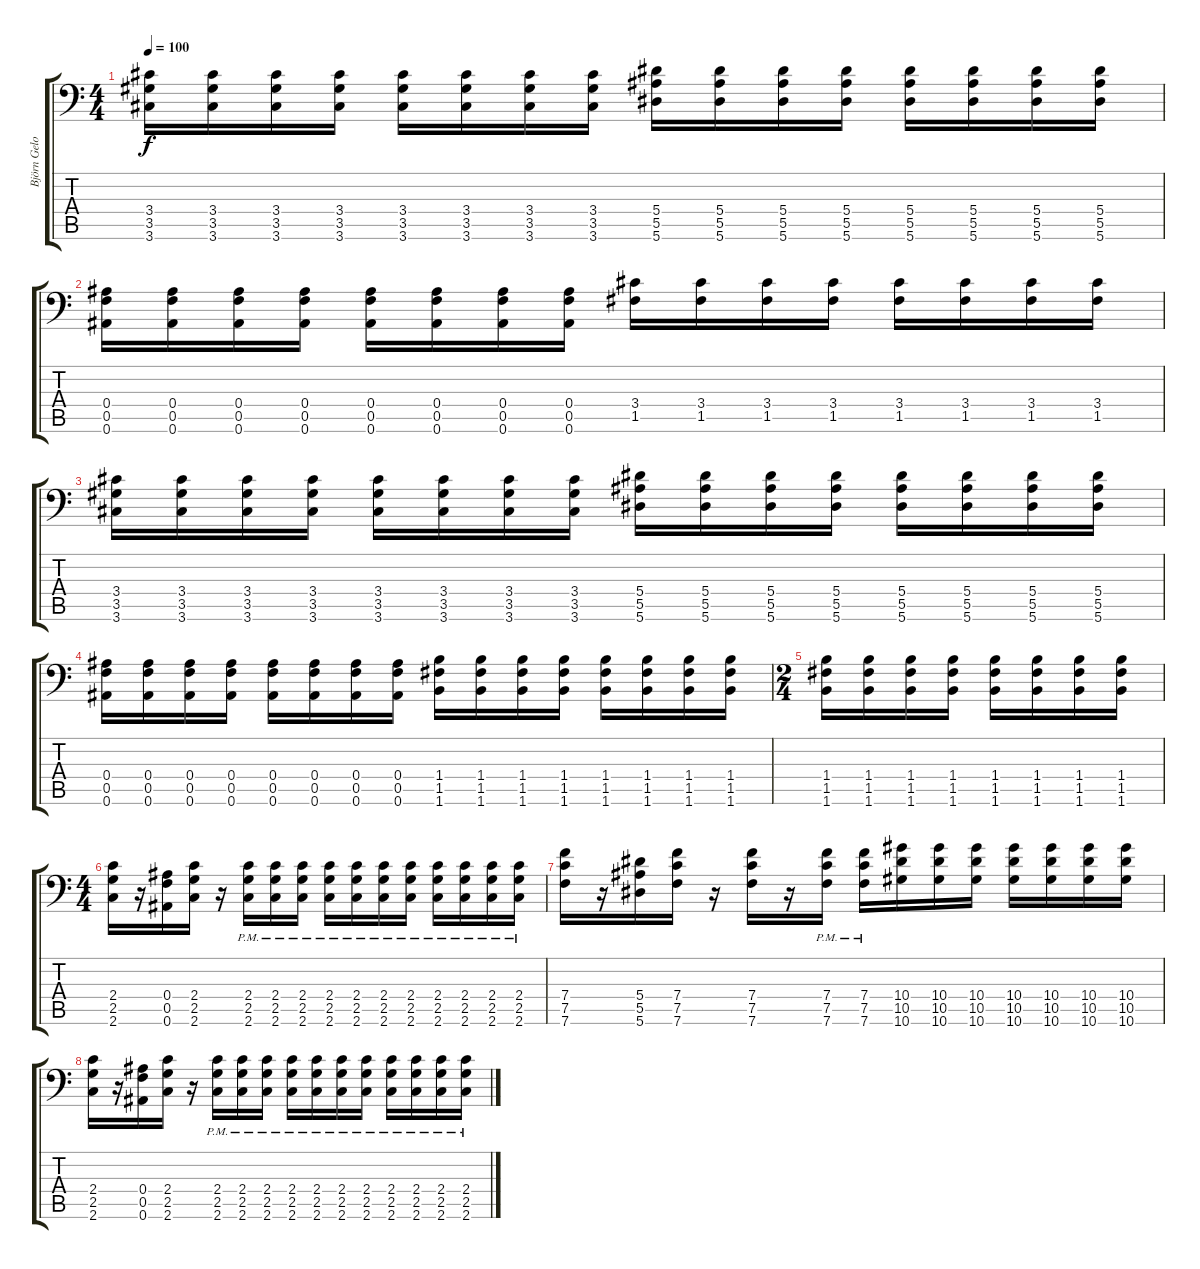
\track ("Björn Gelotte" "Björn Gelo") {instrument distortionguitar}
\staff {score tabs}
\tuning (C4 G3 Eb3 Bb2 F2 Bb1) {hide}
\ts (4 4)
\tempo 100
\clef f4
\ks c
(3.4 3.5 3.6).16{dy f} (3.4 3.5 3.6).16 (3.4 3.5 3.6).16 (3.4 3.5 3.6).16 (3.4 3.5 3.6).16 (3.4 3.5 3.6).16 (3.4 3.5 3.6).16 (3.4 3.5 3.6).16 (5.4 5.5 5.6).16 (5.4 5.5 5.6).16 (5.4 5.5 5.6).16 (5.4 5.5 5.6).16 (5.4 5.5 5.6).16 (5.4 5.5 5.6).16 (5.4 5.5 5.6).16 (5.4 5.5 5.6).16 |
(0.4 0.5 0.6).16 (0.4 0.5 0.6).16 (0.4 0.5 0.6).16 (0.4 0.5 0.6).16 (0.4 0.5 0.6).16 (0.4 0.5 0.6).16 (0.4 0.5 0.6).16 (0.4 0.5 0.6).16 (3.4 1.5).16 (3.4 1.5).16 (3.4 1.5).16 (3.4 1.5).16 (3.4 1.5).16 (3.4 1.5).16 (3.4 1.5).16 (3.4 1.5).16 |
(3.4 3.5 3.6).16 (3.4 3.5 3.6).16 (3.4 3.5 3.6).16 (3.4 3.5 3.6).16 (3.4 3.5 3.6).16 (3.4 3.5 3.6).16 (3.4 3.5 3.6).16 (3.4 3.5 3.6).16 (5.4 5.5 5.6).16 (5.4 5.5 5.6).16 (5.4 5.5 5.6).16 (5.4 5.5 5.6).16 (5.4 5.5 5.6).16 (5.4 5.5 5.6).16 (5.4 5.5 5.6).16 (5.4 5.5 5.6).16 |
(0.4 0.5 0.6).16 (0.4 0.5 0.6).16 (0.4 0.5 0.6).16 (0.4 0.5 0.6).16 (0.4 0.5 0.6).16 (0.4 0.5 0.6).16 (0.4 0.5 0.6).16 (0.4 0.5 0.6).16 (1.4 1.5 1.6).16 (1.4 1.5 1.6).16 (1.4 1.5 1.6).16 (1.4 1.5 1.6).16 (1.4 1.5 1.6).16 (1.4 1.5 1.6).16 (1.4 1.5 1.6).16 (1.4 1.5 1.6).16 |
\ts (2 4)
(1.4 1.5 1.6).16 (1.4 1.5 1.6).16 (1.4 1.5 1.6).16 (1.4 1.5 1.6).16 (1.4 1.5 1.6).16 (1.4 1.5 1.6).16 (1.4 1.5 1.6).16 (1.4 1.5 1.6).16 |
\ts (4 4)
(2.4 2.5 2.6).16 r.16 (0.4 0.5 0.6).16 (2.4 2.5 2.6).16 r.16 (2.4{pm} 2.5{pm} 2.6{pm}).16 (2.4{pm} 2.5{pm} 2.6{pm}).16 (2.4{pm} 2.5{pm} 2.6{pm}).16 (2.4{pm} 2.5{pm} 2.6{pm}).16 (2.4{pm} 2.5{pm} 2.6{pm}).16 (2.4{pm} 2.5{pm} 2.6{pm}).16 (2.4{pm} 2.5{pm} 2.6{pm}).16 (2.4{pm} 2.5{pm} 2.6{pm}).16 (2.4{pm} 2.5{pm} 2.6{pm}).16 (2.4{pm} 2.5{pm} 2.6{pm}).16 (2.4{pm} 2.5{pm} 2.6{pm}).16 |
(7.4 7.5 7.6).16 r.16 (5.4 5.5 5.6).16 (7.4 7.5 7.6).16 r.16 (7.4 7.5 7.6).16 r.16 (7.4{pm} 7.5{pm} 7.6{pm}).16 (7.4{pm} 7.5{pm} 7.6{pm}).16 (10.4 10.5 10.6).16 (10.4 10.5 10.6).16 (10.4 10.5 10.6).16 (10.4 10.5 10.6).16 (10.4 10.5 10.6).16 (10.4 10.5 10.6).16 (10.4 10.5 10.6).16 |
(2.4 2.5 2.6).16 r.16 (0.4 0.5 0.6).16 (2.4 2.5 2.6).16 r.16 (2.4{pm} 2.5{pm} 2.6{pm}).16 (2.4{pm} 2.5{pm} 2.6{pm}).16 (2.4{pm} 2.5{pm} 2.6{pm}).16 (2.4{pm} 2.5{pm} 2.6{pm}).16 (2.4{pm} 2.5{pm} 2.6{pm}).16 (2.4{pm} 2.5{pm} 2.6{pm}).16 (2.4{pm} 2.5{pm} 2.6{pm}).16 (2.4{pm} 2.5{pm} 2.6{pm}).16 (2.4{pm} 2.5{pm} 2.6{pm}).16 (2.4{pm} 2.5{pm} 2.6{pm}).16 (2.4{pm} 2.5{pm} 2.6{pm}).16
